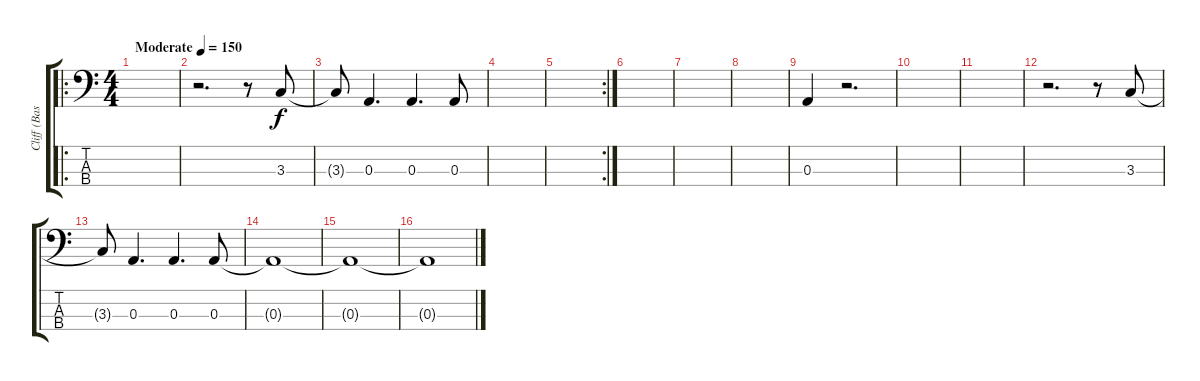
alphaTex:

\track ("Cliff (Bass)" "Cliff (Bas") {instrument electricbassfinger}
\staff {score tabs}
\tuning (G2 D2 A1 E1) {hide}
\ro
\ts (4 4)
\tempo (150 "Moderate")
\clef f4
\ks c
|
r.2{d} r.8 3.3.8 |
3.3{t}.8 0.3.4{d} 0.3.4{d} 0.3.8 |
|
\rc 2
|
|
|
|
0.3.4 r.2{d} |
|
|
r.2{d} r.8 3.3.8 |
3.3{t}.8 0.3.4{d} 0.3.4{d} 0.3.8 |
0.3{t}.1 |
0.3{t}.1 |
0.3{t}.1
